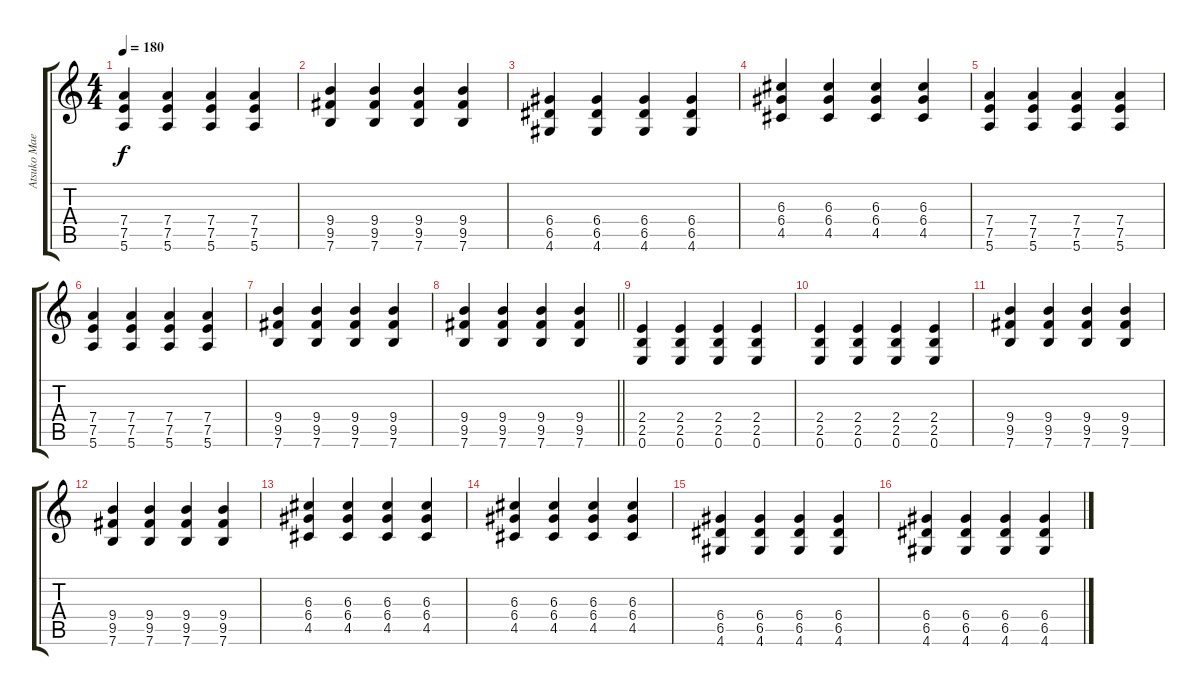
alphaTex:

\track ("Atsuko Maeda" "Atsuko Mae") {instrument acousticguitarsteel}
\staff {score tabs}
\tuning (E4 B3 G3 D3 A2 E2) {hide}
\ts (4 4)
\tempo 180
\clef g2
\ks c
(7.4 7.5 5.6).4{dy f} (7.4 7.5 5.6).4 (7.4 7.5 5.6).4 (7.4 7.5 5.6).4 |
(9.4 9.5 7.6).4 (9.4 9.5 7.6).4 (9.4 9.5 7.6).4 (9.4 9.5 7.6).4 |
(6.4 6.5 4.6).4 (6.4 6.5 4.6).4 (6.4 6.5 4.6).4 (6.4 6.5 4.6).4 |
(6.3 6.4 4.5).4 (6.3 6.4 4.5).4 (6.3 6.4 4.5).4 (6.3 6.4 4.5).4 |
(7.4 7.5 5.6).4 (7.4 7.5 5.6).4 (7.4 7.5 5.6).4 (7.4 7.5 5.6).4 |
(7.4 7.5 5.6).4 (7.4 7.5 5.6).4 (7.4 7.5 5.6).4 (7.4 7.5 5.6).4 |
(9.4 9.5 7.6).4 (9.4 9.5 7.6).4 (9.4 9.5 7.6).4 (9.4 9.5 7.6).4 |
\barLineRight lightlight
(9.4 9.5 7.6).4 (9.4 9.5 7.6).4 (9.4 9.5 7.6).4 (9.4 9.5 7.6).4 |
(2.4 2.5 0.6).4 (2.4 2.5 0.6).4 (2.4 2.5 0.6).4 (2.4 2.5 0.6).4 |
(2.4 2.5 0.6).4 (2.4 2.5 0.6).4 (2.4 2.5 0.6).4 (2.4 2.5 0.6).4 |
(9.4 9.5 7.6).4 (9.4 9.5 7.6).4 (9.4 9.5 7.6).4 (9.4 9.5 7.6).4 |
(9.4 9.5 7.6).4 (9.4 9.5 7.6).4 (9.4 9.5 7.6).4 (9.4 9.5 7.6).4 |
(6.3 6.4 4.5).4 (6.3 6.4 4.5).4 (6.3 6.4 4.5).4 (6.3 6.4 4.5).4 |
(6.3 6.4 4.5).4 (6.3 6.4 4.5).4 (6.3 6.4 4.5).4 (6.3 6.4 4.5).4 |
(6.4 6.5 4.6).4 (6.4 6.5 4.6).4 (6.4 6.5 4.6).4 (6.4 6.5 4.6).4 |
(6.4 6.5 4.6).4 (6.4 6.5 4.6).4 (6.4 6.5 4.6).4 (6.4 6.5 4.6).4
